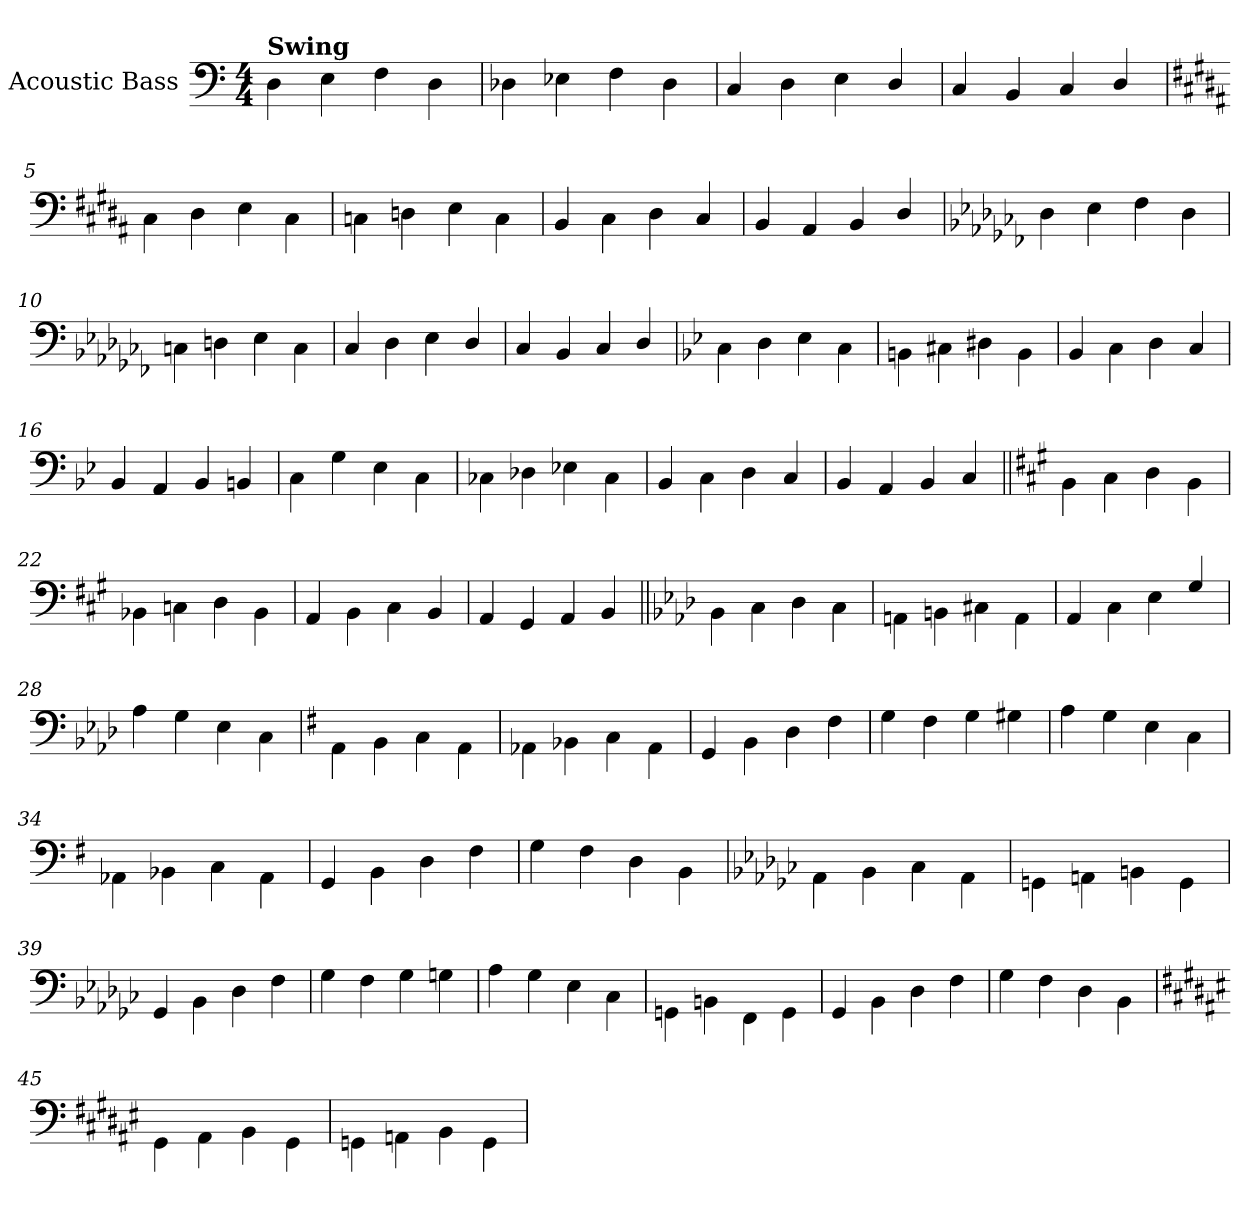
**kern
*part1
*staff1
*I"Acoustic Bass
*I'Bass
*clefF4
*ITrd7c12
*k[]
*M4/4
=1
!LO:TX:a:B:t=Swing
4DD\
4EE\
4FF\
4DD\
=2
4DD-X\
4EE-X\
4FF\
4DD-\
=3
4CC/
4DD\
4EE\
4DD/
=4
4CC/
4BBB/
4CC/
4DD/
=5
*k[f#c#g#d#a#]
4CC#\
4DD#\
4EE\
4CC#\
=6
4CCn\
4DDn\
4EE\
4CC\
=7
4BBB/
4CC#\
4DD#\
4CC#/
=8
4BBB/
4AAA#/
4BBB/
4DD#/
=9
*k[b-e-a-d-g-c-f-]
4DD-\
4EE-\
4FF-\
4DD-\
=10
4CCn\
4DDn\
4EE-\
4CC\
=11
4CC-/
4DD-\
4EE-\
4DD-/
=12
4CC-/
4BBB-/
4CC-/
4DD-/
=13
*k[b-e-]
4CC\
4DD\
4EE-\
4CC\
=14
4BBBn\
4CC#X\
4DD#X\
4BBB\
=15
4BBB-/
4CC\
4DD\
4CC/
=16
4BBB-/
4AAA/
4BBB-/
4BBBn/
=17
4CC\
4GG\
4EE-\
4CC\
=18
4CC-X\
4DD-X\
4EE-X\
4CC-\
=19
4BBB-/
4CC\
4DD\
4CC/
=20
4BBB-/
4AAA/
4BBB-/
4CC/
=21||
*k[f#c#g#]
4BBB\
4CC#\
4DD\
4BBB\
=22
4BBB-X\
4CCn\
4DD\
4BBB-\
=23
4AAA/
4BBB\
4CC#\
4BBB/
=24
4AAA/
4GGG#/
4AAA/
4BBB/
=25||
*k[b-e-a-d-]
4BBB-\
4CC\
4DD-\
4CC\
=26
4AAAn\
4BBBn\
4CC#X\
4AAA\
=27
4AAA-/
4CC\
4EE-\
4GG/
=28
4AA-\
4GG\
4EE-\
4CC\
=29
*k[f#]
4AAA\
4BBB\
4CC\
4AAA\
=30
4AAA-X\
4BBB-X\
4CC\
4AAA-\
=31
4GGG/
4BBB\
4DD\
4FF#\
=32
4GG\
4FF#\
4GG\
4GG#X\
=33
4AA\
4GG\
4EE\
4CC\
=34
4AAA-X\
4BBB-X\
4CC\
4AAA-\
=35
4GGG/
4BBB\
4DD\
4FF#\
=36
4GG\
4FF#\
4DD\
4BBB\
=37
*k[b-e-a-d-g-c-]
4AAA-\
4BBB-\
4CC-\
4AAA-\
=38
4GGGn\
4AAAn\
4BBBn\
4GGG\
=39
4GGG-/
4BBB-\
4DD-\
4FF\
=40
4GG-\
4FF\
4GG-\
4GGn\
=41
4AA-\
4GG-\
4EE-\
4CC-\
=42
4GGGn\
4BBBn\
4FFF\
4GGG\
=43
4GGG-/
4BBB-\
4DD-\
4FF\
=44
4GG-\
4FF\
4DD-\
4BBB-\
=45
*k[f#c#g#d#a#e#]
4GGG#\
4AAA#\
4BBB\
4GGG#\
=46
4GGGn\
4AAAn\
4BBB\
4GGG\
=
*-
